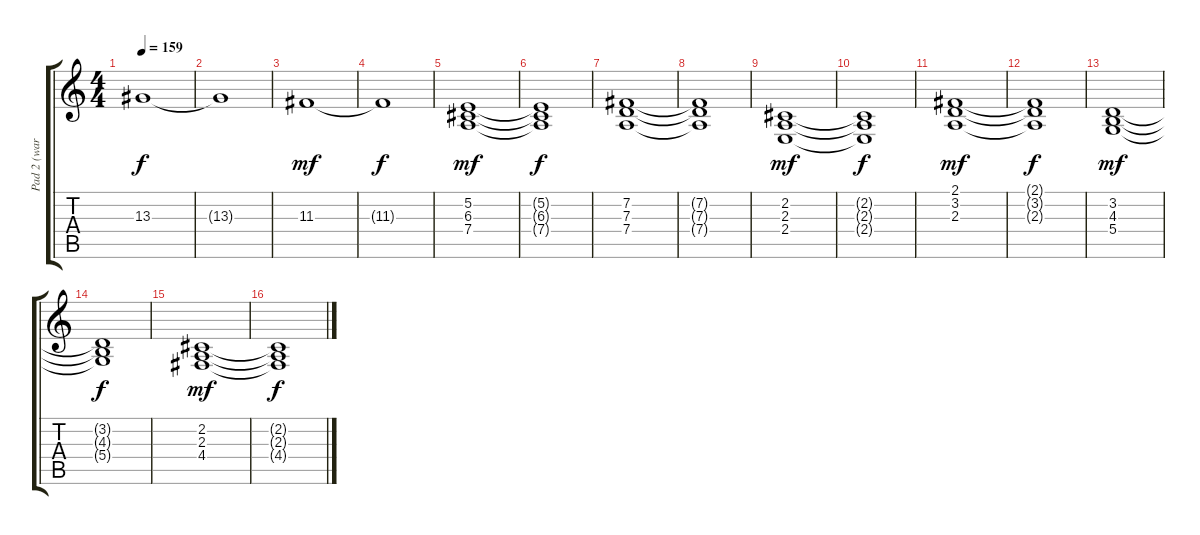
\track ("Pad 2 (warm)" "Pad 2 (war") {instrument pad2warm}
\staff {score tabs}
\tuning (E4 B3 G3 D3 A2 E2) {hide}
\ts (4 4)
\tempo 159
\clef g2
\ks c
13.3.1{dy f} |
13.3{t}.1 |
11.3.1{dy mf} |
11.3{t}.1{dy f} |
(5.2 6.3 7.4).1{dy mf} |
(5.2{t} 6.3{t} 7.4{t}).1{dy f} |
(7.2 7.3 7.4).1 |
(7.2{t} 7.3{t} 7.4{t}).1 |
(2.2 2.3 2.4).1{dy mf} |
(2.2{t} 2.3{t} 2.4{t}).1{dy f} |
(2.1 3.2 2.3).1{dy mf} |
(2.1{t} 3.2{t} 2.3{t}).1{dy f} |
(3.2 4.3 5.4).1{dy mf} |
(3.2{t} 4.3{t} 5.4{t}).1{dy f} |
(2.2 2.3 4.4).1{dy mf} |
(2.2{t} 2.3{t} 4.4{t}).1{dy f}
